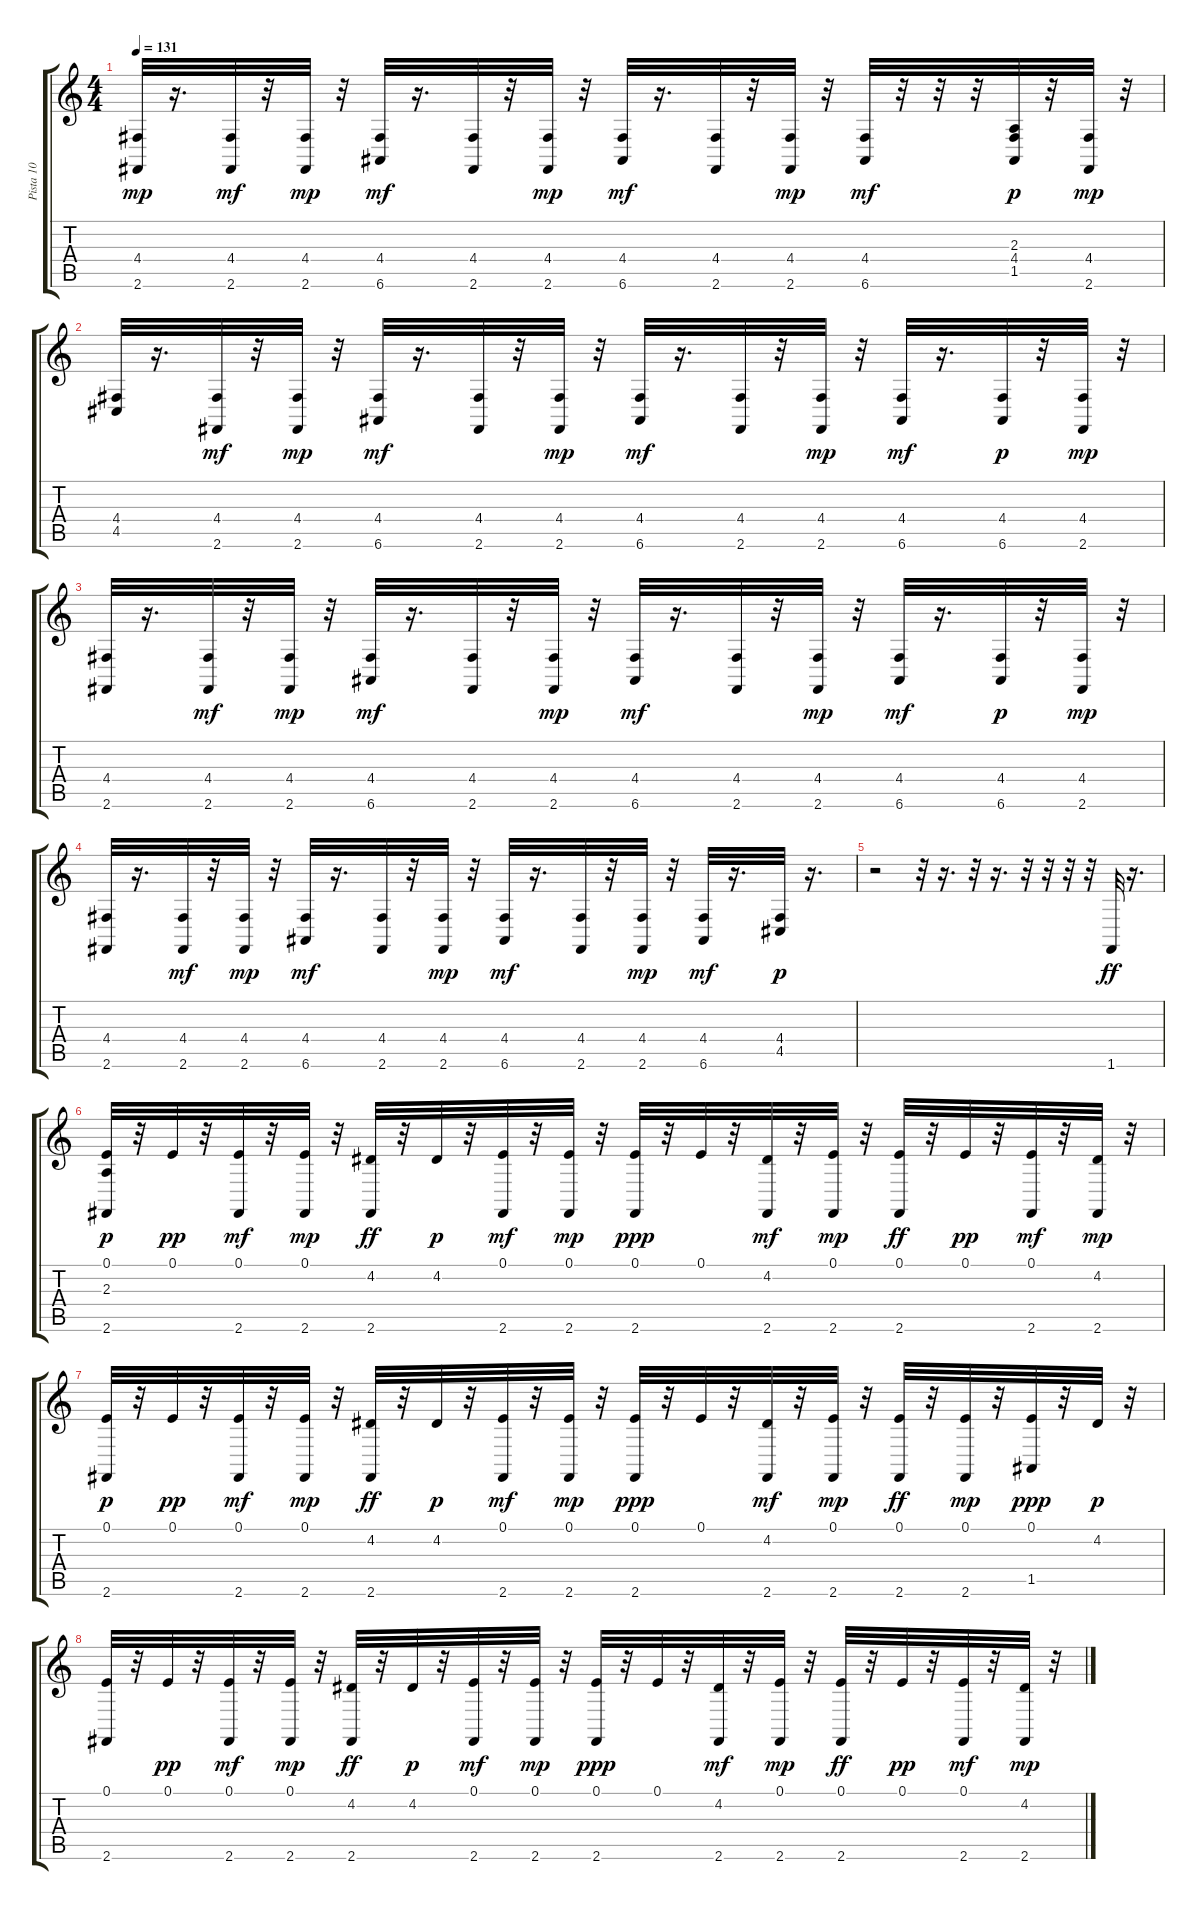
\track ("Pista 10" "Pista 10") {instrument celesta}
\staff {score tabs}
\tuning (E4 B3 G3 D3 A2 E2) {hide}
\ts (4 4)
\tempo 131
\clef g2
\ks c
(4.4 2.6).32{dy mp} r.16{d} (4.4 2.6).32{dy mf} r.32 (4.4 2.6).32{dy mp} r.32 (4.4 6.6).32{dy mf} r.16{d} (4.4 2.6).32 r.32 (4.4 2.6).32{dy mp} r.32 (4.4 6.6).32{dy mf} r.16{d} (4.4 2.6).32 r.32 (4.4 2.6).32{dy mp} r.32 (4.4 6.6).32{dy mf} r.32 r.32 r.32 (2.3 4.4 1.5).32{dy p} r.32 (4.4 2.6).32{dy mp} r.32 |
(4.4 4.5).32 r.16{d} (4.4 2.6).32{dy mf} r.32 (4.4 2.6).32{dy mp} r.32 (4.4 6.6).32{dy mf} r.16{d} (4.4 2.6).32 r.32 (4.4 2.6).32{dy mp} r.32 (4.4 6.6).32{dy mf} r.16{d} (4.4 2.6).32 r.32 (4.4 2.6).32{dy mp} r.32 (4.4 6.6).32{dy mf} r.16{d} (4.4 6.6).32{dy p} r.32 (4.4 2.6).32{dy mp} r.32 |
(4.4 2.6).32 r.16{d} (4.4 2.6).32{dy mf} r.32 (4.4 2.6).32{dy mp} r.32 (4.4 6.6).32{dy mf} r.16{d} (4.4 2.6).32 r.32 (4.4 2.6).32{dy mp} r.32 (4.4 6.6).32{dy mf} r.16{d} (4.4 2.6).32 r.32 (4.4 2.6).32{dy mp} r.32 (4.4 6.6).32{dy mf} r.16{d} (4.4 6.6).32{dy p} r.32 (4.4 2.6).32{dy mp} r.32 |
(4.4 2.6).32 r.16{d} (4.4 2.6).32{dy mf} r.32 (4.4 2.6).32{dy mp} r.32 (4.4 6.6).32{dy mf} r.16{d} (4.4 2.6).32 r.32 (4.4 2.6).32{dy mp} r.32 (4.4 6.6).32{dy mf} r.16{d} (4.4 2.6).32 r.32 (4.4 2.6).32{dy mp} r.32 (4.4 6.6).32{dy mf} r.16{d} (4.4 4.5).32{dy p} r.16{d} |
r.2 r.32 r.16{d} r.32 r.16{d} r.32 r.32 r.32 r.32 1.6.32{dy ff} r.16{d} |
(0.1 2.3 2.6).32{dy p} r.32 0.1.32{dy pp} r.32 (0.1 2.6).32{dy mf} r.32 (0.1 2.6).32{dy mp} r.32 (4.2 2.6).32{dy ff} r.32 4.2.32{dy p} r.32 (0.1 2.6).32{dy mf} r.32 (0.1 2.6).32{dy mp} r.32 (0.1 2.6).32{dy ppp} r.32 0.1.32 r.32 (4.2 2.6).32{dy mf} r.32 (0.1 2.6).32{dy mp} r.32 (0.1 2.6).32{dy ff} r.32 0.1.32{dy pp} r.32 (0.1 2.6).32{dy mf} r.32 (4.2 2.6).32{dy mp} r.32 |
(0.1 2.6).32{dy p} r.32 0.1.32{dy pp} r.32 (0.1 2.6).32{dy mf} r.32 (0.1 2.6).32{dy mp} r.32 (4.2 2.6).32{dy ff} r.32 4.2.32{dy p} r.32 (0.1 2.6).32{dy mf} r.32 (0.1 2.6).32{dy mp} r.32 (0.1 2.6).32{dy ppp} r.32 0.1.32 r.32 (4.2 2.6).32{dy mf} r.32 (0.1 2.6).32{dy mp} r.32 (0.1 2.6).32{dy ff} r.32 (0.1 2.6).32{dy mp} r.32 (0.1 1.5).32{dy ppp} r.32 4.2.32{dy p} r.32 |
(0.1 2.6).32 r.32 0.1.32{dy pp} r.32 (0.1 2.6).32{dy mf} r.32 (0.1 2.6).32{dy mp} r.32 (4.2 2.6).32{dy ff} r.32 4.2.32{dy p} r.32 (0.1 2.6).32{dy mf} r.32 (0.1 2.6).32{dy mp} r.32 (0.1 2.6).32{dy ppp} r.32 0.1.32 r.32 (4.2 2.6).32{dy mf} r.32 (0.1 2.6).32{dy mp} r.32 (0.1 2.6).32{dy ff} r.32 0.1.32{dy pp} r.32 (0.1 2.6).32{dy mf} r.32 (4.2 2.6).32{dy mp} r.32
